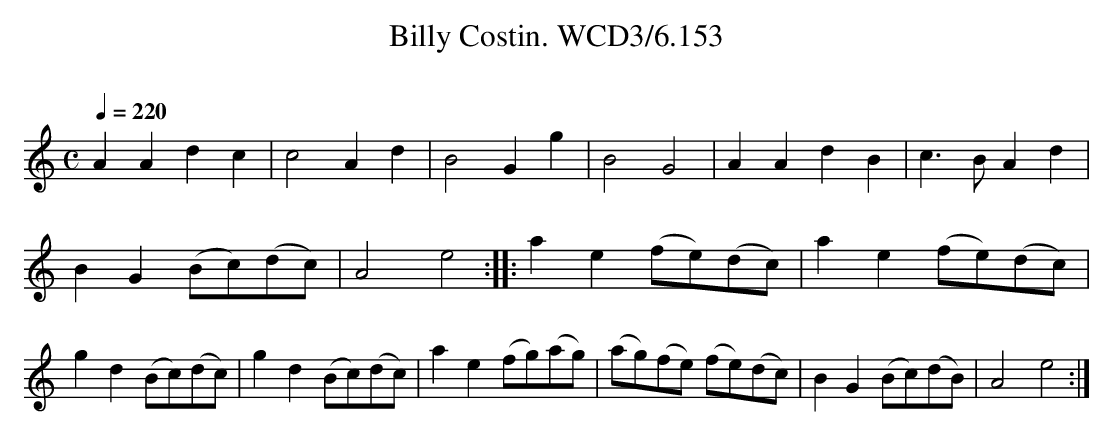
X:1
T:Billy Costin. WCD3/6.153
O:
M:C
L:1/8
Q:1/4=220
K:Am
A2A2d2c2|c4 A2d2|B4 G2g2|B4G4|A2A2d2B2|c3 B A2d2|
B2G2 (Bc)(dc)|A4e4::a2e2 (fe)(dc)|a2e2 (fe)(dc)|
g2d2 (Bc)(dc)|g2d2 (Bc)(dc)|a2e2 (fg)(ag)|(ag)(fe) (fe)(dc)|B2G2 (Bc)(dB)|A4e4:|
